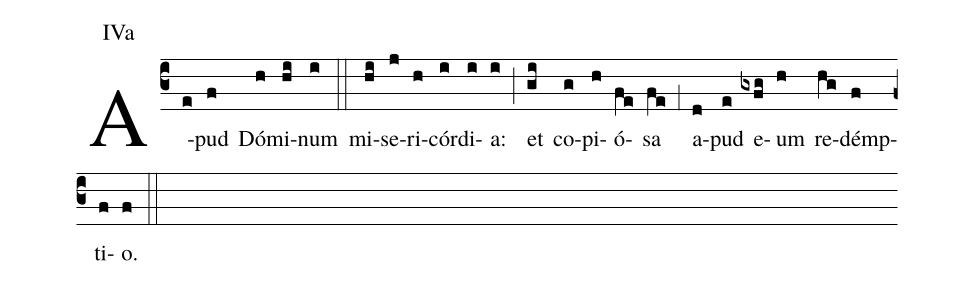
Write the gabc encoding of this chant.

annotation: IVa;
%%
(c3)A(e)pud(f) Dó(h)mi(hi)num(i) (::) mi(hi)se(j)ri(h)cór(i)di(i)a:(i) (;) et(gi) co(g)pi(h)ó(fe)sa(fe) (;1) a(d)pud(e) e(gxfg)um(h) re(hg)démp(f)ti(f)o.(f) (::)
